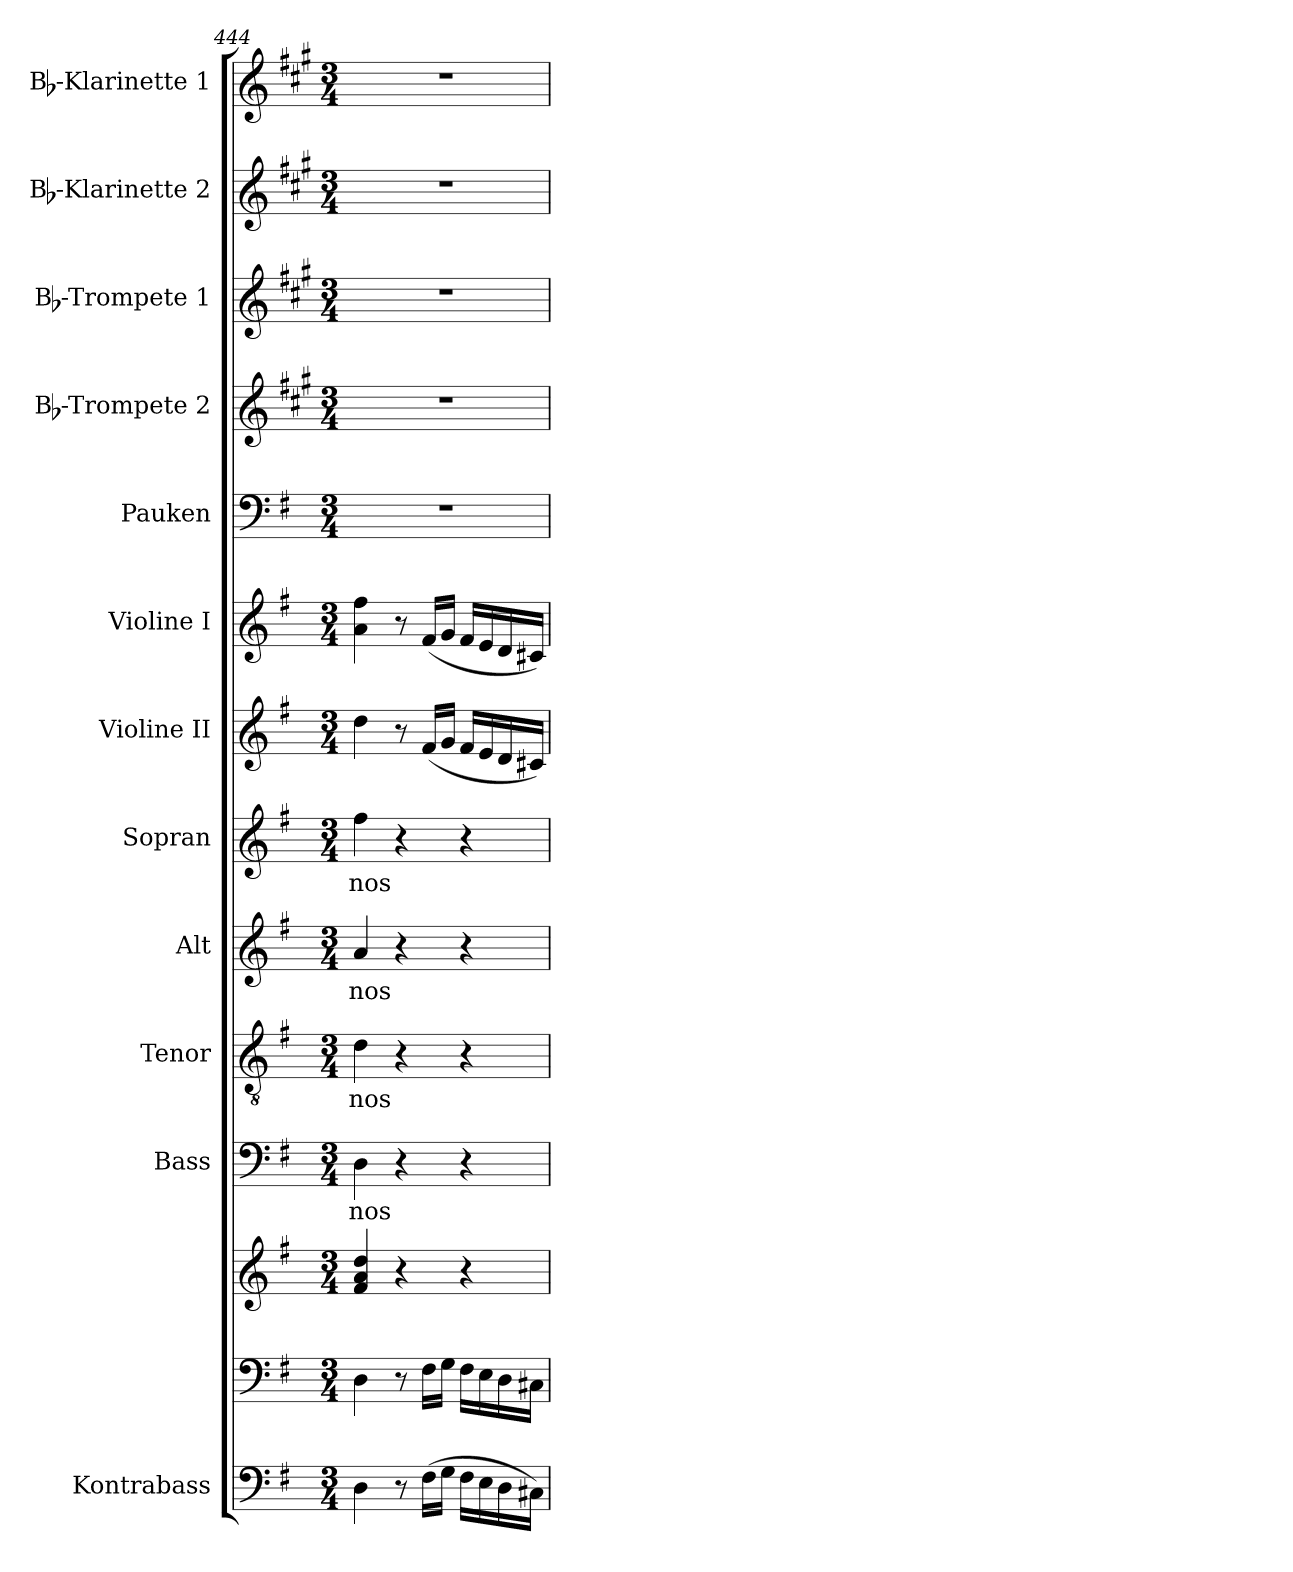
**kern	**kern	**kern	**kern	**text	**kern	**text	**kern	**text	**kern	**text	**kern	**kern	**kern	**kern	**kern	**kern	**kern
*part13	*part12	*part12	*part11	*part11	*part10	*part10	*part9	*part9	*part8	*part8	*part7	*part6	*part5	*part4	*part3	*part2	*part1
*staff14	*staff13	*staff12	*staff11	*staff11	*staff10	*staff10	*staff9	*staff9	*staff8	*staff8	*staff7	*staff6	*staff5	*staff4	*staff3	*staff2	*staff1
*I"Kontrabass	*	*	*I"Bass	*	*I"Tenor	*	*I"Alt	*	*I"Sopran	*	*I"Violine II	*I"Violine I	*I"Pauken	*I"Bb-Trompete 2	*I"Bb-Trompete 1	*I"Bb-Klarinette 2	*I"Bb-Klarinette 1
*I'Kb.	*	*	*I'B.	*	*I'T.	*	*I'A.	*	*I'S.	*	*I'Vl. II	*I'Vl. I	*I'Pk.	*I'Bb Trp. 2	*I'Bb Trp. 1	*I'Bb Kl. 2	*I'Bb Kl. 1
*clefF4	*clefF4	*clefG2	*clefF4	*	*clefGv2	*	*clefG2	*	*clefG2	*	*clefG2	*clefG2	*clefF4	*clefG2	*clefG2	*clefG2	*clefG2
*ITrd7c12	*	*	*	*	*	*	*	*	*	*	*	*	*	*ITrd1c2	*ITrd1c2	*ITrd1c2	*ITrd1c2
*k[f#]	*k[f#]	*k[f#]	*k[f#]	*	*k[f#]	*	*k[f#]	*	*k[f#]	*	*k[f#]	*k[f#]	*k[f#]	*k[f#]	*k[f#]	*k[f#]	*k[f#]
*G:	*G:	*G:	*G:	*	*G:	*	*G:	*	*G:	*	*G:	*G:	*G:	*G:	*G:	*G:	*G:
*M3/4	*M3/4	*M3/4	*M3/4	*	*M3/4	*	*M3/4	*	*M3/4	*	*M3/4	*M3/4	*M3/4	*M3/4	*M3/4	*M3/4	*M3/4
=444	=444	=444	=444	=444	=444	=444	=444	=444	=444	=444	=444	=444	=444	=444	=444	=444	=444
!	!	!	!	!LO:LY:b	!	!LO:LY:b	!	!LO:LY:b	!	!LO:LY:b	!	!	!	!	!	!	!
4DD\	4D\	4f#/ 4a/ 4dd/	4D\	nos	4d\	nos	4a/	nos	4ff#\	nos	4dd\	4a\ 4ff#\	2.r	2.r	2.r	2.r	2.r
8r	8r	4r	4r	.	4r	.	4r	.	4r	.	8r	8r	.	.	.	.	.
(>16FF#\LL	16F#\LL	.	.	.	.	.	.	.	.	.	(<16f#/LL	(<16f#/LL	.	.	.	.	.
16GG\JJ	16G\JJ	.	.	.	.	.	.	.	.	.	16g/JJ	16g/JJ	.	.	.	.	.
16FF#\LL	16F#\LL	4r	4r	.	4r	.	4r	.	4r	.	16f#/LL	16f#/LL	.	.	.	.	.
16EE\	16E\	.	.	.	.	.	.	.	.	.	16e/	16e/	.	.	.	.	.
16DD\	16D\	.	.	.	.	.	.	.	.	.	16d/	16d/	.	.	.	.	.
16CC#X\JJ)	16C#X\JJ	.	.	.	.	.	.	.	.	.	16c#X/JJ)	16c#X/JJ)	.	.	.	.	.
=	=	=	=	=	=	=	=	=	=	=	=	=	=	=	=	=	=
*-	*-	*-	*-	*-	*-	*-	*-	*-	*-	*-	*-	*-	*-	*-	*-	*-	*-
